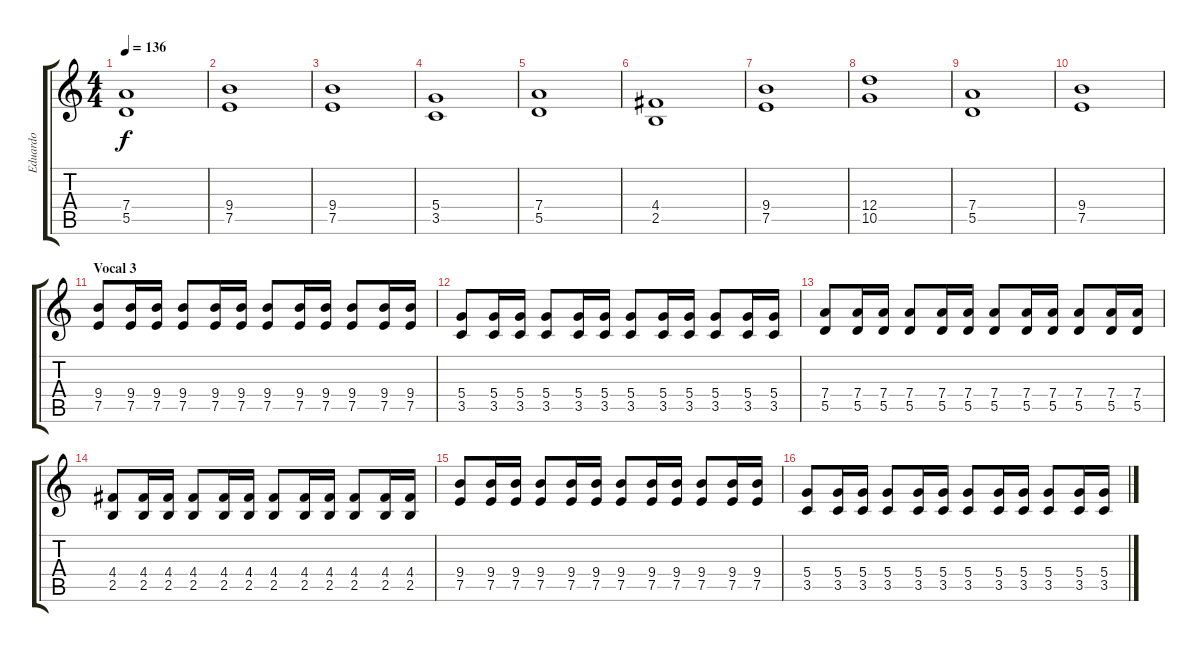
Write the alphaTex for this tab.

\track ("Eduardo" "Eduardo") {instrument distortionguitar}
\staff {score tabs}
\tuning (E4 B3 G3 D3 A2 E2) {hide}
\ts (4 4)
\tempo 136
\clef g2
\ks c
(7.4 5.5).1{dy f} |
(9.4 7.5).1 |
(9.4 7.5).1 |
(5.4 3.5).1 |
(7.4 5.5).1 |
(4.4 2.5).1 |
(9.4 7.5).1 |
(12.4 10.5).1 |
(7.4 5.5).1 |
(9.4 7.5).1 |
\section ("" "Vocal 3")
(9.4 7.5).8 (9.4 7.5).16 (9.4 7.5).16 (9.4 7.5).8 (9.4 7.5).16 (9.4 7.5).16 (9.4 7.5).8 (9.4 7.5).16 (9.4 7.5).16 (9.4 7.5).8 (9.4 7.5).16 (9.4 7.5).16 |
(5.4 3.5).8 (5.4 3.5).16 (5.4 3.5).16 (5.4 3.5).8 (5.4 3.5).16 (5.4 3.5).16 (5.4 3.5).8 (5.4 3.5).16 (5.4 3.5).16 (5.4 3.5).8 (5.4 3.5).16 (5.4 3.5).16 |
(7.4 5.5).8 (7.4 5.5).16 (7.4 5.5).16 (7.4 5.5).8 (7.4 5.5).16 (7.4 5.5).16 (7.4 5.5).8 (7.4 5.5).16 (7.4 5.5).16 (7.4 5.5).8 (7.4 5.5).16 (7.4 5.5).16 |
(4.4 2.5).8 (4.4 2.5).16 (4.4 2.5).16 (4.4 2.5).8 (4.4 2.5).16 (4.4 2.5).16 (4.4 2.5).8 (4.4 2.5).16 (4.4 2.5).16 (4.4 2.5).8 (4.4 2.5).16 (4.4 2.5).16 |
(9.4 7.5).8 (9.4 7.5).16 (9.4 7.5).16 (9.4 7.5).8 (9.4 7.5).16 (9.4 7.5).16 (9.4 7.5).8 (9.4 7.5).16 (9.4 7.5).16 (9.4 7.5).8 (9.4 7.5).16 (9.4 7.5).16 |
(5.4 3.5).8 (5.4 3.5).16 (5.4 3.5).16 (5.4 3.5).8 (5.4 3.5).16 (5.4 3.5).16 (5.4 3.5).8 (5.4 3.5).16 (5.4 3.5).16 (5.4 3.5).8 (5.4 3.5).16 (5.4 3.5).16
